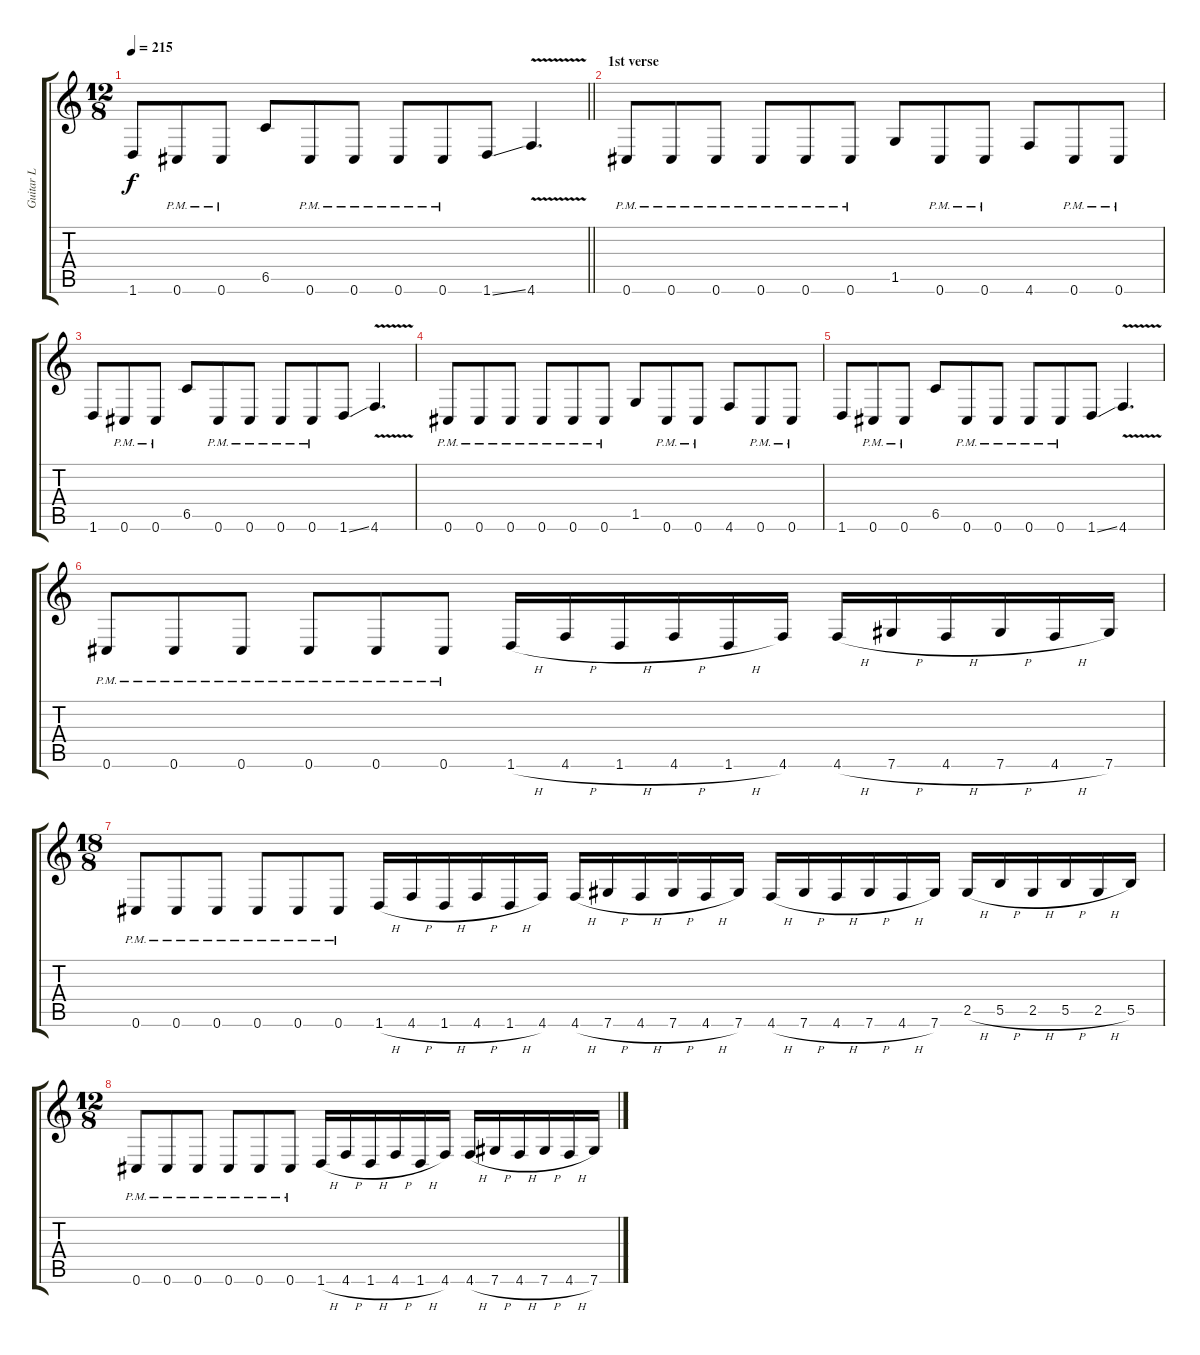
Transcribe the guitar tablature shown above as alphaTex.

\track ("Guitar L" "Guitar L") {instrument distortionguitar}
\staff {score tabs}
\tuning (Db4 Ab3 E3 B2 Gb2 Db2) {hide}
\ts (12 8)
\tempo 215
\clef g2
\barLineRight lightlight
\ks c
1.6.8{dy f} 0.6{pm}.8 0.6{pm}.8 6.5.8 0.6{pm}.8 0.6{pm}.8 0.6{pm}.8 0.6{pm}.8 1.6{ss}.8 4.6{v}.4{d} |
\section ("" "1st verse")
0.6{pm}.8 0.6{pm}.8 0.6{pm}.8 0.6{pm}.8 0.6{pm}.8 0.6{pm}.8 1.5.8 0.6{pm}.8 0.6{pm}.8 4.6.8 0.6{pm}.8 0.6{pm}.8 |
1.6.8 0.6{pm}.8 0.6{pm}.8 6.5.8 0.6{pm}.8 0.6{pm}.8 0.6{pm}.8 0.6{pm}.8 1.6{ss}.8 4.6{v}.4{d} |
0.6{pm}.8 0.6{pm}.8 0.6{pm}.8 0.6{pm}.8 0.6{pm}.8 0.6{pm}.8 1.5.8 0.6{pm}.8 0.6{pm}.8 4.6.8 0.6{pm}.8 0.6{pm}.8 |
1.6.8 0.6{pm}.8 0.6{pm}.8 6.5.8 0.6{pm}.8 0.6{pm}.8 0.6{pm}.8 0.6{pm}.8 1.6{ss}.8 4.6{v}.4{d} |
0.6{pm}.8 0.6{pm}.8 0.6{pm}.8 0.6{pm}.8 0.6{pm}.8 0.6{pm}.8 1.6{h}.16 4.6{h}.16 1.6{h}.16 4.6{h}.16 1.6{h}.16 4.6.16 4.6{h}.16 7.6{h}.16 4.6{h}.16 7.6{h}.16 4.6{h}.16 7.6.16 |
\ts (18 8)
0.6{pm}.8 0.6{pm}.8 0.6{pm}.8 0.6{pm}.8 0.6{pm}.8 0.6{pm}.8 1.6{h}.16 4.6{h}.16 1.6{h}.16 4.6{h}.16 1.6{h}.16 4.6.16 4.6{h}.16 7.6{h}.16 4.6{h}.16 7.6{h}.16 4.6{h}.16 7.6.16 4.6{h}.16 7.6{h}.16 4.6{h}.16 7.6{h}.16 4.6{h}.16 7.6.16 2.5{h}.16 5.5{h}.16 2.5{h}.16 5.5{h}.16 2.5{h}.16 5.5.16 |
\ts (12 8)
0.6{pm}.8 0.6{pm}.8 0.6{pm}.8 0.6{pm}.8 0.6{pm}.8 0.6{pm}.8 1.6{h}.16 4.6{h}.16 1.6{h}.16 4.6{h}.16 1.6{h}.16 4.6.16 4.6{h}.16 7.6{h}.16 4.6{h}.16 7.6{h}.16 4.6{h}.16 7.6.16
